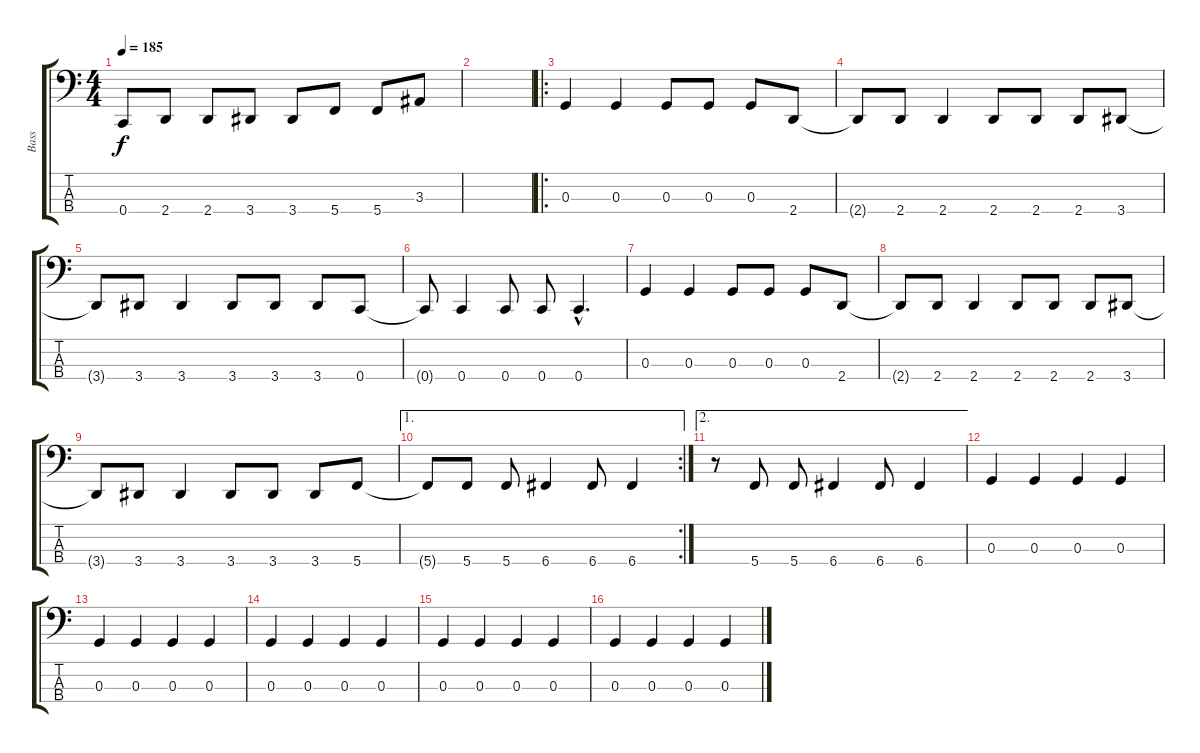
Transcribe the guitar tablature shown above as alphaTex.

\track ("Bass" "Bass") {instrument electricbassfinger}
\staff {score tabs}
\tuning (F2 C2 G1 C1) {hide}
\ts (4 4)
\tempo 185
\clef f4
\ks c
0.4.8{dy f} 2.4.8 2.4.8 3.4.8 3.4.8 5.4.8 5.4.8 3.3.8 |
|
\ro
0.3.4{volume 12} 0.3.4 0.3.8 0.3.8 0.3.8 2.4.8 |
2.4{t}.8 2.4.8 2.4.4 2.4.8 2.4.8 2.4.8 3.4.8 |
3.4{t}.8 3.4.8 3.4.4 3.4.8 3.4.8 3.4.8 0.4.8 |
0.4{t}.8 0.4.4 0.4.8 0.4.8 0.4{hac}.4{d} |
0.3.4 0.3.4 0.3.8 0.3.8 0.3.8 2.4.8 |
2.4{t}.8 2.4.8 2.4.4 2.4.8 2.4.8 2.4.8 3.4.8 |
3.4{t}.8 3.4.8 3.4.4 3.4.8 3.4.8 3.4.8 5.4.8 |
\ae 1
\rc 2
5.4{t}.8 5.4.8 5.4.8 6.4.4 6.4.8 6.4.4 |
\ae 2
r.8 5.4.8 5.4.8 6.4.4 6.4.8 6.4.4 |
0.3.4 0.3.4 0.3.4 0.3.4 |
0.3.4 0.3.4 0.3.4 0.3.4 |
0.3.4 0.3.4 0.3.4 0.3.4 |
0.3.4 0.3.4 0.3.4 0.3.4 |
0.3.4 0.3.4 0.3.4 0.3.4
